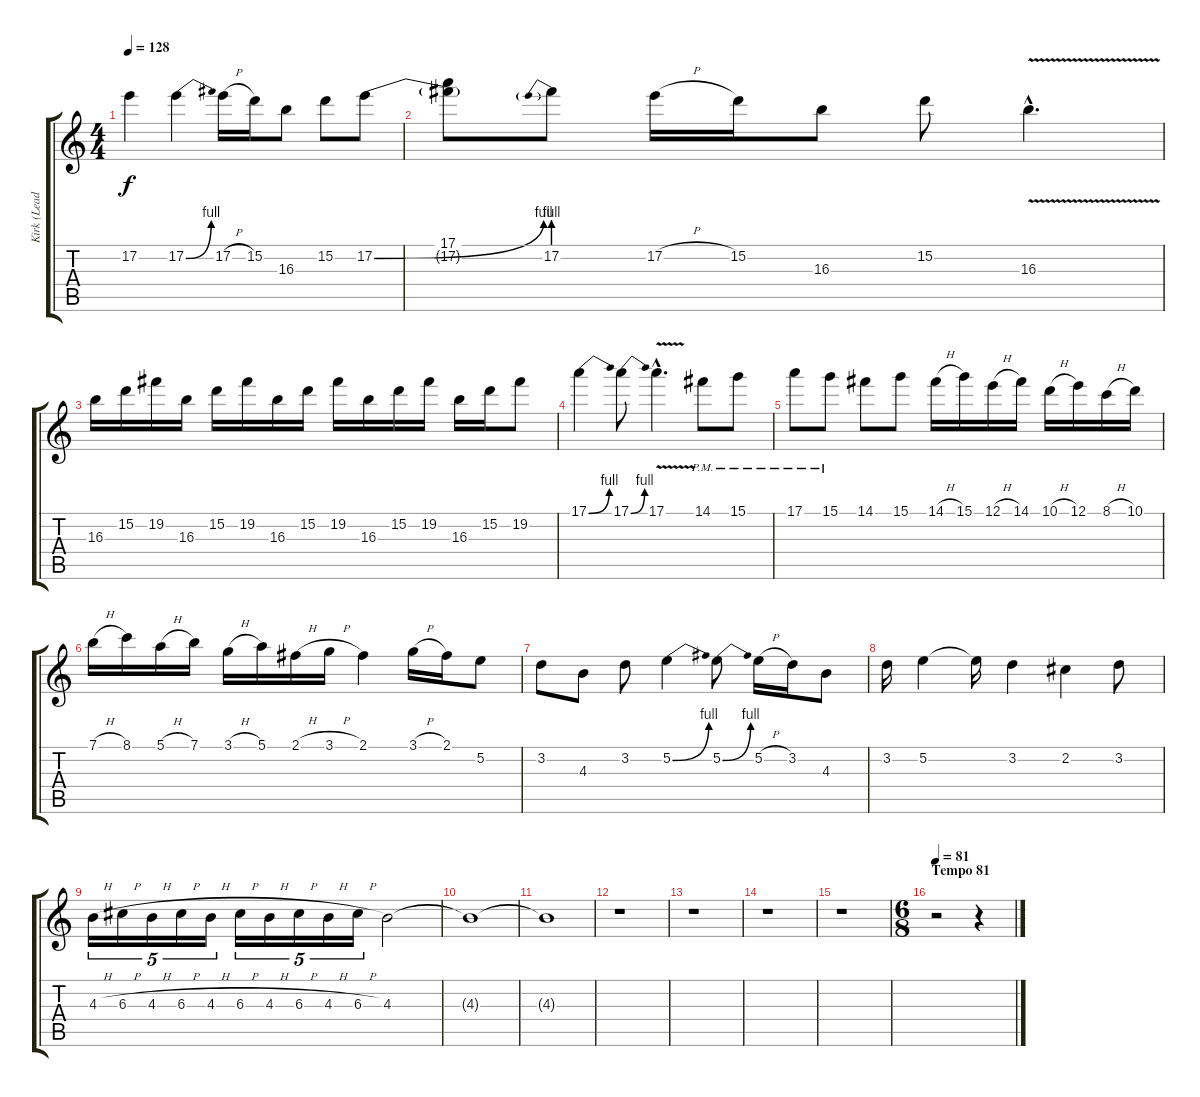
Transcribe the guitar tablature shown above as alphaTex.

\track ("Kirk (Lead Guitar)" "Kirk (Lead") {instrument distortionguitar}
\staff {score tabs}
\tuning (E4 B3 G3 D3 A2 E2) {hide}
\ts (4 4)
\tempo 128
\clef g2
\ks c
17.2{t}.4{dy f} 17.2{be (bend 0 0 60 4)}.4 17.2{h}.16 15.2.16 16.3.8 15.2.8 17.2{be (bend 0 0 60 4)}.8 |
(17.1{t} 17.2{t}).8 17.2{be (prebend 0 4 60 4)}.8 17.2{h}.16 15.2.16 16.3.8 15.2.8 16.3{v hac}.4{d} |
16.3.16 15.2.16 19.2.16 16.3.16 15.2.16 19.2.16 16.3.16 15.2.16 19.2.16 16.3.16 15.2.16 19.2.16 16.3.16 15.2.16 19.2.8 |
17.1{be (bend 0 0 60 4)}.4 17.1{be (bend 0 0 60 4)}.8 17.1{v hac}.4{d} 14.1{pm}.8 15.1{pm}.8 |
17.1{pm}.8 15.1{pm}.8 14.1.8 15.1.8 14.1{h}.16 15.1.16 12.1{h}.16 14.1.16 10.1{h}.16 12.1.16 8.1{h}.16 10.1.16 |
7.1{h}.16 8.1.16 5.1{h}.16 7.1.16 3.1{h}.16 5.1.16 2.1{h}.16 3.1{h}.16 2.1.4 3.1{h}.16 2.1.16 5.2.8 |
3.2.8 4.3.8 3.2.8 5.2{be (bend 0 0 60 4)}.4 5.2{be (bend 0 0 60 4)}.8 5.2{h}.16 3.2.16 4.3.8 |
3.2.16 5.2.4 5.2{t}.16 3.2.4 2.2.4 3.2.8 |
4.3{h}.16{tu (5 4)} 6.3{h}.16{tu (5 4)} 4.3{h}.16{tu (5 4)} 6.3{h}.16{tu (5 4)} 4.3{h}.16{tu (5 4)} 6.3{h}.16{tu (5 4)} 4.3{h}.16{tu (5 4)} 6.3{h}.16{tu (5 4)} 4.3{h}.16{tu (5 4)} 6.3{h}.16{tu (5 4)} 4.3.2{volume 6} |
4.3{t}.1 |
4.3{t}.1 |
r.1 |
r.1 |
r.1 |
r.1 |
\ts (6 8)
\section ("" "Tempo 81")
\tempo 81
r.2 r.4
